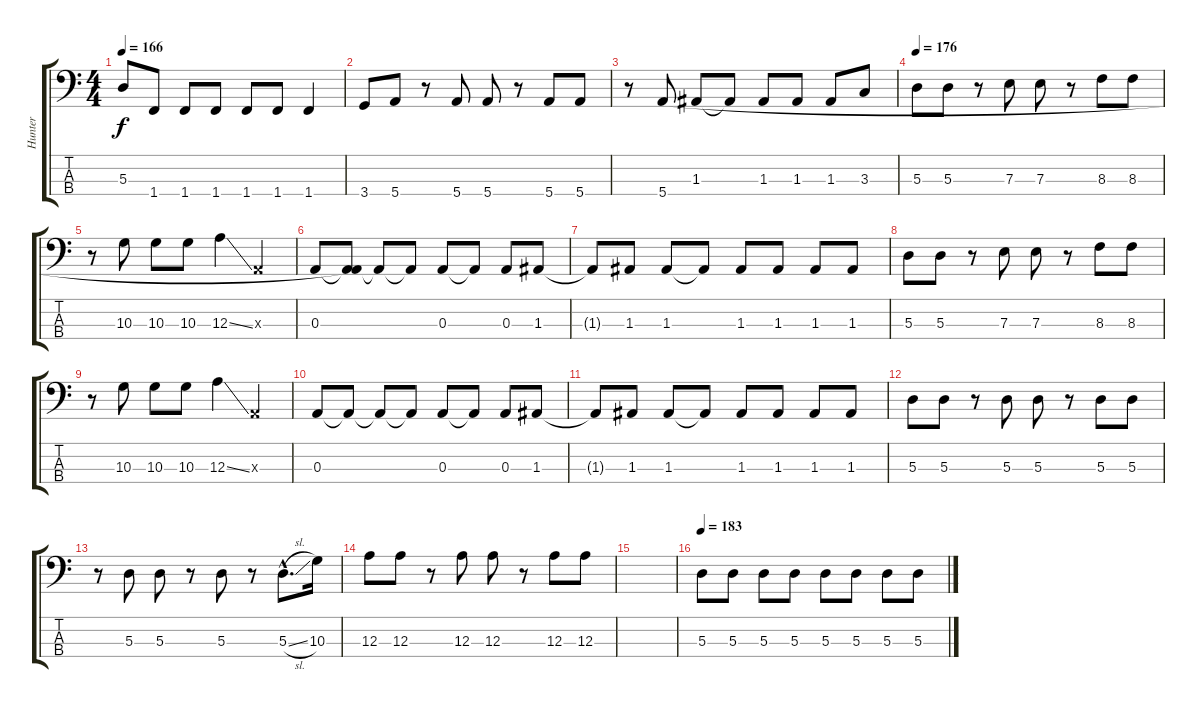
\track ("Hunter" "Hunter") {instrument electricbasspick}
\staff {score tabs}
\tuning (G2 D2 A1 E1) {hide}
\ts (4 4)
\tempo 166
\clef f4
\ks c
5.3{t}.8{dy f} 1.4.8 1.4.8 1.4.8 1.4.8 1.4.8 1.4.4 |
3.4.8 5.4.8 r.8 5.4.8 5.4.8 r.8 5.4.8 5.4.8 |
r.8 5.4.8 1.3.8 1.3{t}.8 1.3.8 1.3.8 1.3.8 3.3.8 |
\tempo 176
5.3.8 5.3.8 r.8 7.3.8 7.3.8 r.8 8.3.8 8.3.8 |
r.8 10.3.8 10.3.8 10.3.8 12.3{ss}.4 0.3{x}.4 |
0.3.8 (0.3{t} 5.4{t}).8 0.3{t}.8 0.3{t}.8 0.3.8 0.3{t}.8 0.3.8 1.3.8 |
1.3{t}.8 1.3.8 1.3.8 1.3{t}.8 1.3.8 1.3.8 1.3.8 1.3.8 |
5.3.8 5.3.8 r.8 7.3.8 7.3.8 r.8 8.3.8 8.3.8 |
r.8 10.3.8 10.3.8 10.3.8 12.3{ss}.4 0.3{x}.4 |
0.3.8 0.3{t}.8 0.3{t}.8 0.3{t}.8 0.3.8 0.3{t}.8 0.3.8 1.3.8 |
1.3{t}.8 1.3.8 1.3.8 1.3{t}.8 1.3.8 1.3.8 1.3.8 1.3.8 |
5.3.8 5.3.8 r.8 5.3.8 5.3.8 r.8 5.3.8 5.3.8 |
r.8 5.3.8 5.3.8 r.8 5.3.8 r.8 5.3{sl hac}.8{d} 10.3.16 |
12.3.8 12.3.8 r.8 12.3.8 12.3.8 r.8 12.3.8 12.3.8 |
|
\tempo 183
5.3.8 5.3.8 5.3.8 5.3.8 5.3.8 5.3.8 5.3.8 5.3.8
